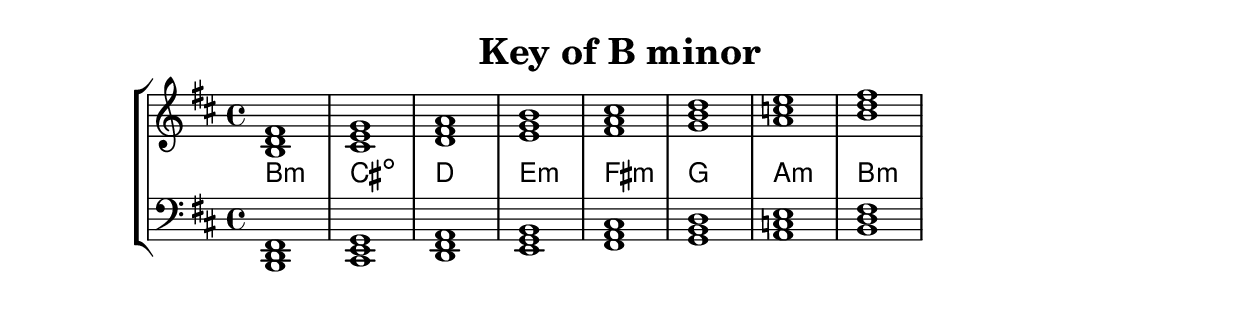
% Description: Chord tool for the key of B minor
% Author: Talos Thoren
% Date: January 24, 2013

\version "2.16.1"

\header
{
  title = "Key of B minor"
}

% Defining variables
% The Key of B minor has two sharps:
% F-Sharp, C-Sharp
b_min_triads = { \key b \minor <b d fis>1  <cis e g> <d fis a> <e g b > <fis a cis> <g b d> <a c e> <b d fis> }
b_min_triadNames = \new ChordNames { \b_min_triads }
chordTool = \new StaffGroup
{
  <<
  \new Staff
  {
    \relative c'
    << 
      \b_min_triads 
      \b_min_triadNames 
    >>
  }
  \new Staff \relative c,
  {
    \clef bass
    <<
      \b_min_triads
    >>
  }
  >>
}

\score
{
  \chordTool
}

